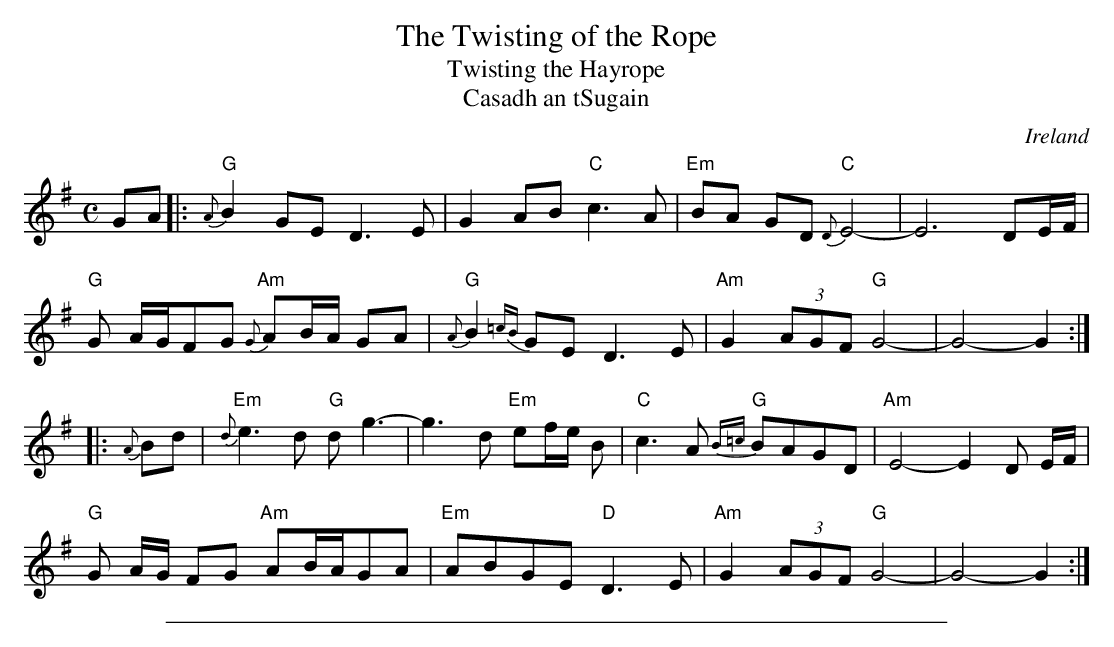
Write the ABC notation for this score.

X:1
T: The Twisting of the Rope
T: Twisting the Hayrope
T: Casadh an tSugain
M:C
L:1/8
O:Ireland
K:G
GA \
|: "G"{A}B2GE D3E | G2AB "C"c3A | "Em"BA GD "C"{D}E4- | E6- DE/F/ |
 "G"G A/G/FG "Am"{G}AB/A/ GA | "G"{A}B2{=cB}GE D3E | "Am"G2 (3AGF "G"G4- | G4-G2 :|
|: {A}Bd | "Em"{d}e3d "G"dg3- | g3- d "Em"ef/e/ B | "C"c3A "G"{B=c}BAGD | "Am"E4-E2 D E/2F/2 |
 "G"G A/2G/2 FG "Am"AB/A/GA | "Em"ABGE "D"D3E | "Am"G2 (3AGF "G"G4- | G4-G2 :|
